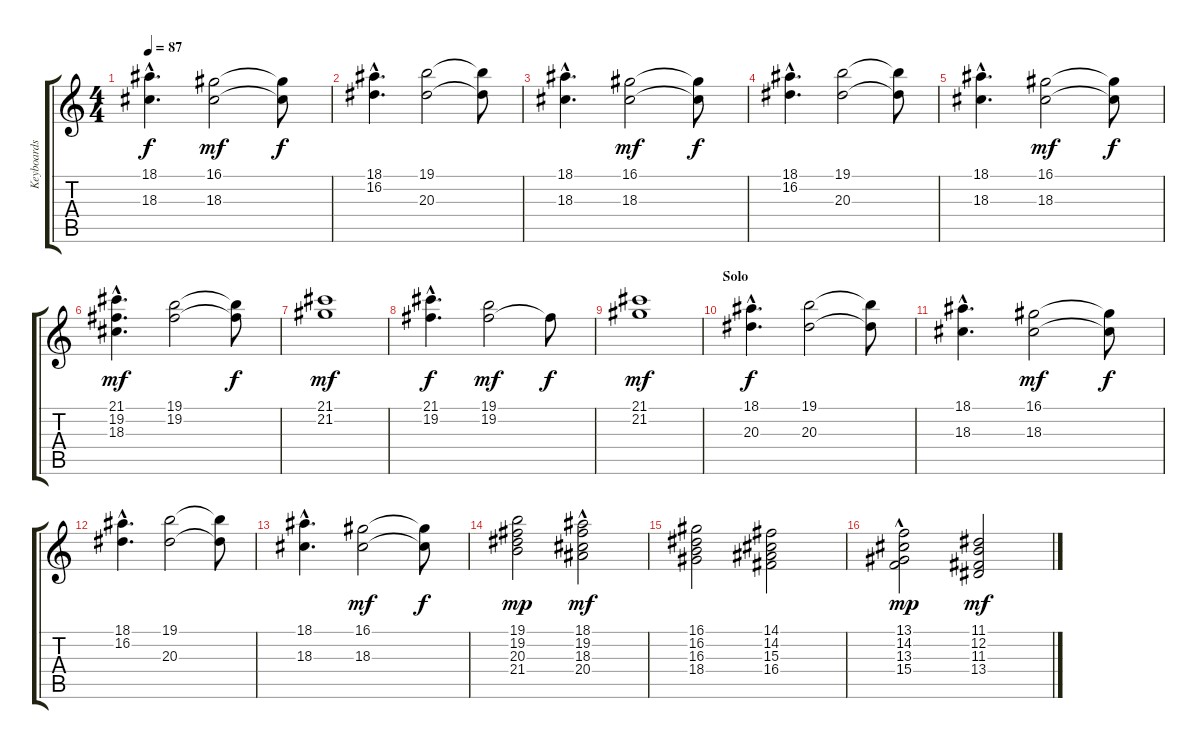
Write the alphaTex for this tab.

\track ("Keyboards (1)" "Keyboards ") {instrument stringensemble1}
\staff {score tabs}
\tuning (E4 B3 G3 D3 A2 E2) {hide}
\ts (4 4)
\tempo 87
\clef g2
\ks c
(18.1{hac} 18.3).4{d dy f} (16.1 18.3).2{dy mf} (16.1{t} 18.3{t}).8{dy f} |
(18.1{hac} 16.2{hac}).4{d} (19.1 20.3).2 (19.1{t} 20.3{t}).8 |
(18.1{hac} 18.3).4{d} (16.1 18.3).2{dy mf} (16.1{t} 18.3{t}).8{dy f} |
(18.1{hac} 16.2{hac}).4{d} (19.1 20.3).2 (19.1{t} 20.3{t}).8 |
(18.1{hac} 18.3).4{d} (16.1 18.3).2{dy mf} (16.1{t} 18.3{t}).8{dy f} |
(21.1{hac} 19.2{hac} 18.3{hac}).4{d dy mf} (19.1 19.2).2 (19.1{t} 19.2{t}).8{dy f} |
(21.1 21.2).1{dy mf} |
(21.1{hac} 19.2{hac}).4{d dy f} (19.1 19.2).2{dy mf} 19.2{t}.8{dy f} |
(21.1 21.2).1{dy mf} |
\section ("" "Solo")
(18.1{hac} 20.3{hac}).4{d dy f} (19.1 20.3).2 (19.1{t} 20.3{t}).8 |
(18.1{hac} 18.3).4{d} (16.1 18.3).2{dy mf} (16.1{t} 18.3{t}).8{dy f} |
(18.1{hac} 16.2{hac}).4{d} (19.1 20.3).2 (19.1{t} 20.3{t}).8 |
(18.1{hac} 18.3).4{d} (16.1 18.3).2{dy mf} (16.1{t} 18.3{t}).8{dy f} |
(19.1 19.2 20.3 21.4).2{dy mp} (18.1 19.2 18.3{hac} 20.4{hac}).2{dy mf} |
(16.1 16.2 16.3 18.4).2 (14.1 14.2 15.3 16.4).2 |
(13.1 14.2{hac} 13.3{hac} 15.4).2{dy mp} (11.1 12.2 11.3 13.4).2{dy mf}
